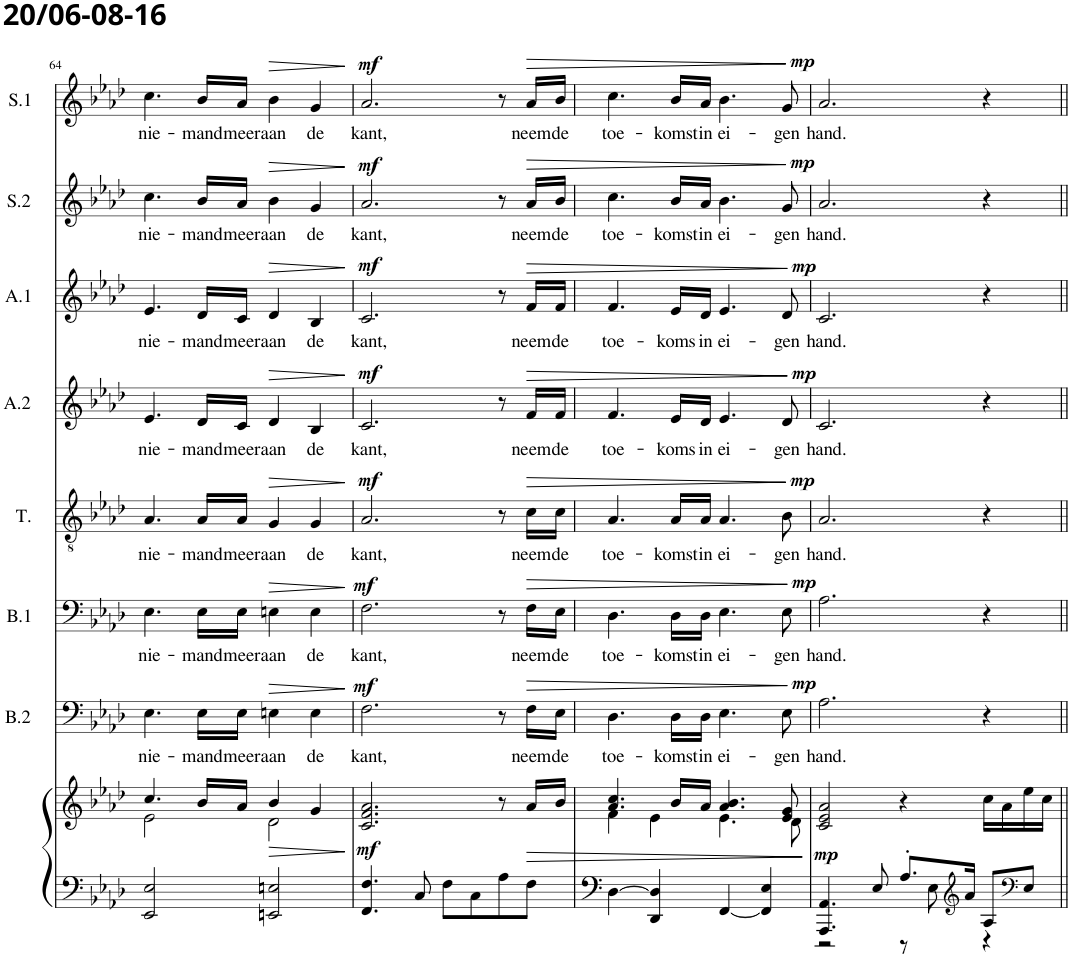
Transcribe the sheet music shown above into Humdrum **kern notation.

**kern	**kern	**dynam	**kern	**text	**dynam	**kern	**text	**dynam	**kern	**text	**dynam	**kern	**text	**dynam	**kern	**text	**dynam	**kern	**text	**dynam	**kern	**text	**dynam
*part8	*part8	*part8	*part7	*part7	*part7	*part6	*part6	*part6	*part5	*part5	*part5	*part4	*part4	*part4	*part3	*part3	*part3	*part2	*part2	*part2	*part1	*part1	*part1
*staff9	*staff8	*staff8/9	*staff7	*staff7	*staff7	*staff6	*staff6	*staff6	*staff5	*staff5	*staff5	*staff4	*staff4	*staff4	*staff3	*staff3	*staff3	*staff2	*staff2	*staff2	*staff1	*staff1	*staff1
*I"Piano	*	*	*I"Bas 2	*	*	*I"Bas 1	*	*	*I"Tenor	*	*	*I"Alt 2	*	*	*I"Alt 1	*	*	*I"Sopr.2	*	*	*I"Sopr.1	*	*
*I'Pno	*	*	*I'B.2	*	*	*I'B.1	*	*	*I'T.	*	*	*I'A.2	*	*	*I'A.1	*	*	*I'S.2	*	*	*I'S.1	*	*
!!LO:PB:g=z
*clefF4	*clefG2	*	*clefF4	*	*	*clefF4	*	*	*clefGv2	*	*	*clefG2	*	*	*clefG2	*	*	*clefG2	*	*	*clefG2	*	*
*	*	*	*	*	*	*	*	*	*	*	*	*	*	*	*	*	*	*Trd1c2	*	*	*Trd1c2	*	*
*k[b-e-a-d-]	*k[b-e-a-d-]	*	*k[b-e-a-d-]	*	*	*k[b-e-a-d-]	*	*	*k[b-e-a-d-]	*	*	*k[b-e-a-d-]	*	*	*k[b-e-a-d-]	*	*	*k[b-e-a-d-]	*	*	*k[b-e-a-d-]	*	*
*M4/4	*M4/4	*	*M4/4	*	*	*M4/4	*	*	*M4/4	*	*	*M4/4	*	*	*M4/4	*	*	*M4/4	*	*	*M4/4	*	*
=64	=64	=64	=64	=64	=64	=64	=64	=64	=64	=64	=64	=64	=64	=64	=64	=64	=64	=64	=64	=64	=64	=64	=64
*	*^	*	*	*	*	*	*	*	*	*	*	*	*	*	*	*	*	*	*	*	*	*	*
!	!	!	!	!	!LO:LY:b	!	!	!LO:LY:b	!	!	!LO:LY:b	!	!	!LO:LY:b	!	!	!LO:LY:b	!	!	!LO:LY:b	!	!	!LO:LY:b	!
2EE-/ 2E-/	4.cc/	2e-\	.	4.E-\	nie-	.	4.E-\	nie-	.	4.A-/	nie-	.	4.e-/	nie-	.	4.e-/	nie-	.	4.cc\	nie-	.	4.cc\	nie-	.
!	!	!	!	!	!LO:LY:b	!	!	!LO:LY:b	!	!	!LO:LY:b	!	!	!LO:LY:b	!	!	!LO:LY:b	!	!	!LO:LY:b	!	!	!LO:LY:b	!
.	16b-/LL	.	.	16E-\LL	-mand	.	16E-\LL	-mand	.	16A-/LL	-mand	.	16d-/LL	-mand	.	16d-/LL	-mand	.	16b-/LL	-mand	.	16b-/LL	-mand	.
!	!	!	!	!	!LO:LY:b	!	!	!LO:LY:b	!	!	!LO:LY:b	!	!	!LO:LY:b	!	!	!LO:LY:b	!	!	!LO:LY:b	!	!	!LO:LY:b	!
.	16a-/JJ	.	.	16E-\JJ	meer	.	16E-\JJ	meer	.	16A-/JJ	meer	.	16c/JJ	meer	.	16c/JJ	meer	.	16a-/JJ	meer	.	16a-/JJ	meer	.
!	!	!	!LO:HP:b	!	!LO:LY:b	!LO:HP:b	!	!LO:LY:b	!LO:HP:b	!	!LO:LY:b	!LO:HP:b	!	!LO:LY:b	!LO:HP:b	!	!LO:LY:b	!LO:HP:b	!	!LO:LY:b	!LO:HP:b	!	!LO:LY:b	!LO:HP:b
2EEn/ 2En/	4b-/	2d-\	>	4En\	aan	>	4En\	aan	>	4G/	aan	>	4d-/	aan	>	4d-/	aan	>	4b-\	aan	>	4b-\	aan	>
!	!	!	!	!	!LO:LY:b	!	!	!LO:LY:b	!	!	!LO:LY:b	!	!	!LO:LY:b	!	!	!LO:LY:b	!	!	!LO:LY:b	!	!	!LO:LY:b	!
.	4g/	.	.	4E\	de	.	4E\	de	.	4G/	de	.	4B-/	de	.	4B-/	de	.	4g/	de	.	4g/	de	.
*	*v	*v	*	*	*	*	*	*	*	*	*	*	*	*	*	*	*	*	*	*	*	*	*	*
.	.	]	.	.	]	.	.	]	.	.	]	.	.	]	.	.	]	.	.	]	.	.	]
=65	=65	=65	=65	=65	=65	=65	=65	=65	=65	=65	=65	=65	=65	=65	=65	=65	=65	=65	=65	=65	=65	=65	=65
!	!	!LO:DY:b	!	!LO:LY:b	!LO:DY:a	!	!LO:LY:b	!LO:DY:a	!	!LO:LY:b	!LO:DY:a	!	!LO:LY:b	!LO:DY:a	!	!LO:LY:b	!LO:DY:a	!	!LO:LY:b	!LO:DY:a	!	!LO:LY:b	!LO:DY:a
4.FF/ 4.F/	2.c/ 2.f/ 2.a-/	mf	2.F\	kant,	mf	2.F\	kant,	mf	2.A-/	kant,	mf	2.c/	kant,	mf	2.c/	kant,	mf	2.a-/	kant,	mf	2.a-/	kant,	mf
8C/	.	.	.	.	.	.	.	.	.	.	.	.	.	.	.	.	.	.	.	.	.	.	.
8F\L	.	.	.	.	.	.	.	.	.	.	.	.	.	.	.	.	.	.	.	.	.	.	.
8C\	.	.	.	.	.	.	.	.	.	.	.	.	.	.	.	.	.	.	.	.	.	.	.
8A-\	8r	.	8r	.	.	8r	.	.	8r	.	.	8r	.	.	8r	.	.	8r	.	.	8r	.	.
!	!	!LO:HP:b	!	!LO:LY:b	!LO:HP:b	!	!LO:LY:b	!LO:HP:b	!	!LO:LY:b	!LO:HP:b	!	!LO:LY:b	!LO:HP:b	!	!LO:LY:b	!LO:HP:b	!	!LO:LY:b	!LO:HP:b	!	!LO:LY:b	!LO:HP:b
8F\J	16a-/LL	>	16F\LL	neem	>	16F\LL	neem	>	16c\LL	neem	>	16f/LL	neem	>	16f/LL	neem	>	16a-/LL	neem	>	16a-/LL	neem	>
!	!	!	!	!LO:LY:b	!	!	!LO:LY:b	!	!	!LO:LY:b	!	!	!LO:LY:b	!	!	!LO:LY:b	!	!	!LO:LY:b	!	!	!LO:LY:b	!
.	16b-/JJ	.	16E-\JJ	de	.	16E-\JJ	de	.	16c\JJ	de	.	16f/JJ	de	.	16f/JJ	de	.	16b-/JJ	de	.	16b-/JJ	de	.
=66	=66	=66	=66	=66	=66	=66	=66	=66	=66	=66	=66	=66	=66	=66	=66	=66	=66	=66	=66	=66	=66	=66	=66
*	*^	*	*	*	*	*	*	*	*	*	*	*	*	*	*	*	*	*	*	*	*	*	*
!	!	!	!	!	!LO:LY:b	!	!	!LO:LY:b	!	!	!LO:LY:b	!	!	!LO:LY:b	!	!	!LO:LY:b	!	!	!LO:LY:b	!	!	!LO:LY:b	!
[4D-\	4.a-/ 4.cc/	4f\	.	4.D-\	toe-	.	4.D-\	toe-	.	4.A-/	toe-	.	4.f/	toe-	.	4.f/	toe-	.	4.cc\	toe-	.	4.cc\	toe-	.
4DD-/ 4D-/]	.	4e-\	.	.	.	.	.	.	.	.	.	.	.	.	.	.	.	.	.	.	.	.	.	.
!	!	!	!	!	!LO:LY:b	!	!	!LO:LY:b	!	!	!LO:LY:b	!	!	!LO:LY:b	!	!	!LO:LY:b	!	!	!LO:LY:b	!	!	!LO:LY:b	!
.	16b-/LL	.	.	16D-\LL	-komst	.	16D-\LL	-komst	.	16A-/LL	-komst	.	16e-/LL	-koms	.	16e-/LL	-koms	.	16b-/LL	-komst	.	16b-/LL	-komst	.
!	!	!	!	!	!LO:LY:b	!	!	!LO:LY:b	!	!	!LO:LY:b	!	!	!LO:LY:b	!	!	!LO:LY:b	!	!	!LO:LY:b	!	!	!LO:LY:b	!
.	16a-/JJ	.	.	16D-\JJ	in	.	16D-\JJ	in	.	16A-/JJ	in	.	16d-/JJ	in	.	16d-/JJ	in	.	16a-/JJ	in	.	16a-/JJ	in	.
!	!	!	!	!	!LO:LY:b	!	!	!LO:LY:b	!	!	!LO:LY:b	!	!	!LO:LY:b	!	!	!LO:LY:b	!	!	!LO:LY:b	!	!	!LO:LY:b	!
[4FF/	4.a-/ 4.b-/	4.e-\	.	4.E-\	ei-	.	4.E-\	ei-	.	4.A-/	ei-	.	4.e-/	ei-	.	4.e-/	ei-	.	4.b-\	ei-	.	4.b-\	ei-	.
4FF/] 4E-/	.	.	.	.	.	.	.	.	.	.	.	.	.	.	.	.	.	.	.	.	.	.	.	.
!	!	!	!	!	!LO:LY:b	!	!	!LO:LY:b	!	!	!LO:LY:b	!	!	!LO:LY:b	!	!	!LO:LY:b	!	!	!LO:LY:b	!	!	!LO:LY:b	!
.	8e-/ 8g/	8d-\	.	8E-\	-gen	.	8E-\	-gen	.	8B-\	-gen	.	8d-/	-gen	.	8d-/	-gen	.	8g/	-gen	.	8g/	-gen	.
*	*v	*v	*	*	*	*	*	*	*	*	*	*	*	*	*	*	*	*	*	*	*	*	*	*
.	.	]	.	.	]	.	.	]	.	.	]	.	.	]	.	.	]	.	.	]	.	.	]
=67	=67	=67	=67	=67	=67	=67	=67	=67	=67	=67	=67	=67	=67	=67	=67	=67	=67	=67	=67	=67	=67	=67	=67
*^	*	*	*	*	*	*	*	*	*	*	*	*	*	*	*	*	*	*	*	*	*	*	*
!	!	!	!LO:DY:b	!	!LO:LY:b	!LO:DY:a	!	!LO:LY:b	!LO:DY:a	!	!LO:LY:b	!LO:DY:a	!	!LO:LY:b	!LO:DY:a	!	!LO:LY:b	!LO:DY:a	!	!LO:LY:b	!LO:DY:a	!	!LO:LY:b	!LO:DY:a
4.AAA-/ 4.AA-/	2r	2c/ 2e-/ 2a-/	mp	2.A-\	hand.	mp	2.A-\	hand.	mp	2.A-/	hand.	mp	2.c/	hand.	mp	2.c/	hand.	mp	2.a-/	hand.	mp	2.a-/	hand.	mp
8E-/	.	.	.	.	.	.	.	.	.	.	.	.	.	.	.	.	.	.	.	.	.	.	.	.
8.A-'/L	8r	4r	.	.	.	.	.	.	.	.	.	.	.	.	.	.	.	.	.	.	.	.	.	.
.	8E-\	.	.	.	.	.	.	.	.	.	.	.	.	.	.	.	.	.	.	.	.	.	.	.
*clefG2	*	*	*	*	*	*	*	*	*	*	*	*	*	*	*	*	*	*	*	*	*	*	*	*
16a-/Jk	.	.	.	.	.	.	.	.	.	.	.	.	.	.	.	.	.	.	.	.	.	.	.	.
8A-/L	4r	16cc\LL	.	4r	.	.	4r	.	.	4r	.	.	4r	.	.	4r	.	.	4r	.	.	4r	.	.
.	.	16a-\	.	.	.	.	.	.	.	.	.	.	.	.	.	.	.	.	.	.	.	.	.	.
*clefF4	*	*	*	*	*	*	*	*	*	*	*	*	*	*	*	*	*	*	*	*	*	*	*	*
8E-/J	.	16ee-\	.	.	.	.	.	.	.	.	.	.	.	.	.	.	.	.	.	.	.	.	.	.
.	.	16cc\JJ	.	.	.	.	.	.	.	.	.	.	.	.	.	.	.	.	.	.	.	.	.	.
*v	*v	*	*	*	*	*	*	*	*	*	*	*	*	*	*	*	*	*	*	*	*	*	*	*
=||	=||	=||	=||	=||	=||	=||	=||	=||	=||	=||	=||	=||	=||	=||	=||	=||	=||	=||	=||	=||	=||	=||	=||
*-	*-	*-	*-	*-	*-	*-	*-	*-	*-	*-	*-	*-	*-	*-	*-	*-	*-	*-	*-	*-	*-	*-	*-
